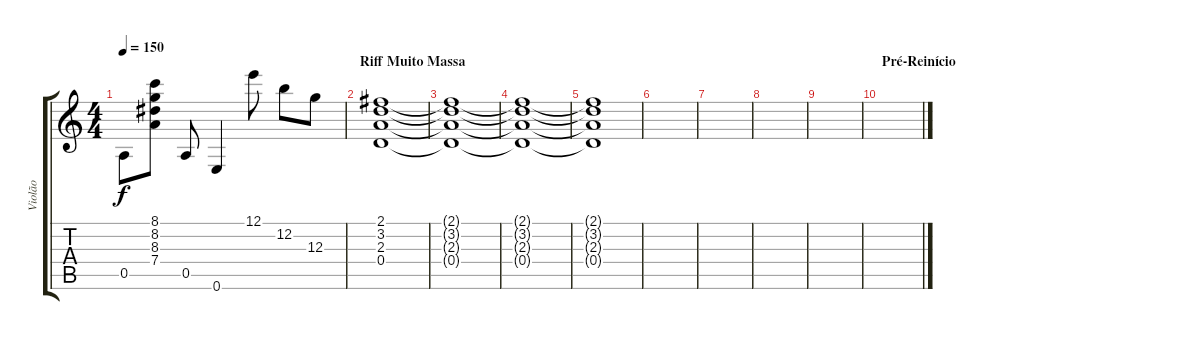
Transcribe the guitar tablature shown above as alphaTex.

\track ("Violão" "Violão") {instrument acousticguitarsteel}
\staff {score tabs}
\tuning (E4 B3 G3 D3 A2 E2) {hide}
\ts (4 4)
\tempo 150
\clef g2
\ks c
0.5.8{dy f} (8.1 8.2 8.3 7.4).8 0.5.8 0.6.4 12.1.8 12.2.8 12.3.8 |
\section ("" "Riff Muito Massa")
(2.1 3.2 2.3 0.4).1 |
(2.1{t} 3.2{t} 2.3{t} 0.4{t}).1 |
(2.1{t} 3.2{t} 2.3{t} 0.4{t}).1 |
(2.1{t} 3.2{t} 2.3{t} 0.4{t}).1 |
|
|
|
|
\section ("" "Pré-Reinício")
